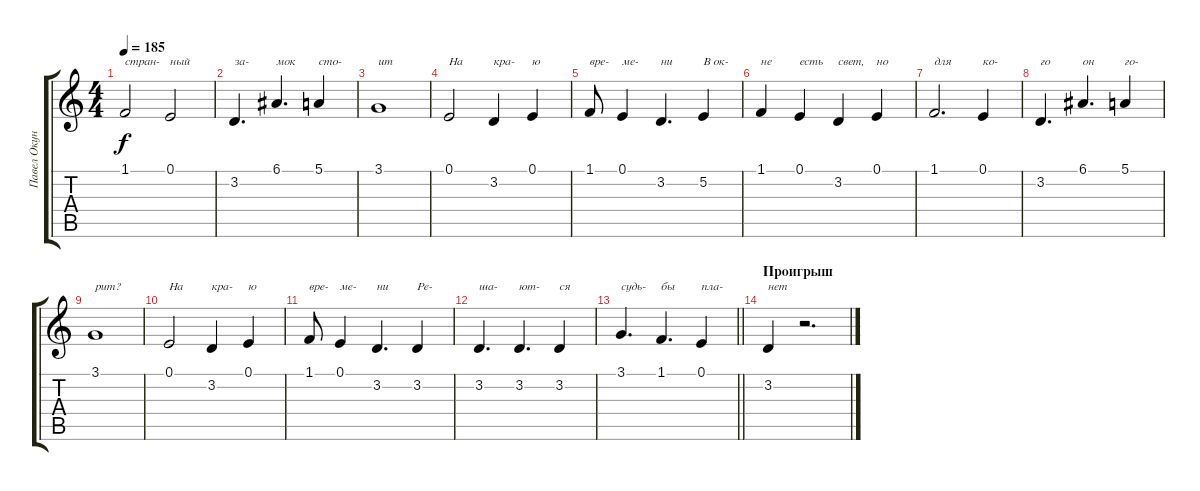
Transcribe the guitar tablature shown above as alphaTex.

\track ("Павел Окунев" "Павел Окун") {instrument bassoon}
\staff {score tabs}
\tuning (E4 B3 G3 D3 A2 E2) {hide}
\ts (4 4)
\tempo 185
\clef g2
\ks c
1.1.2{txt "стран-" dy f} 0.1.2{txt "ный"} |
3.2.4{d txt "за-"} 6.1.4{d txt "мок"} 5.1.4{txt "сто-"} |
3.1.1{txt "ит"} |
0.1.2{txt "На"} 3.2.4{txt "кра-"} 0.1.4{txt "ю"} |
1.1.8{txt "вре-"} 0.1.4{txt "ме-"} 3.2.4{d txt "ни"} 5.2.4{txt "В ок-"} |
1.1.4{txt "не"} 0.1.4{txt "есть"} 3.2.4{txt "свет,"} 0.1.4{txt "но"} |
1.1.2{d txt "для"} 0.1.4{txt "ко-"} |
3.2.4{d txt "го"} 6.1.4{d txt "он"} 5.1.4{txt "го-"} |
3.1.1{txt "рит?"} |
0.1.2{txt "На"} 3.2.4{txt "кра-"} 0.1.4{txt "ю"} |
1.1.8{txt "вре-"} 0.1.4{txt "ме-"} 3.2.4{d txt "ни"} 3.2.4{txt "Ре-"} |
3.2.4{d txt "ша-"} 3.2.4{d txt "ют-"} 3.2.4{txt "ся"} |
\barLineRight lightlight
3.1.4{d txt "судь-"} 1.1.4{d txt "бы"} 0.1.4{txt "пла-"} |
\section ("" "Проигрыш")
3.2.4{txt "нет"} r.2{d}
